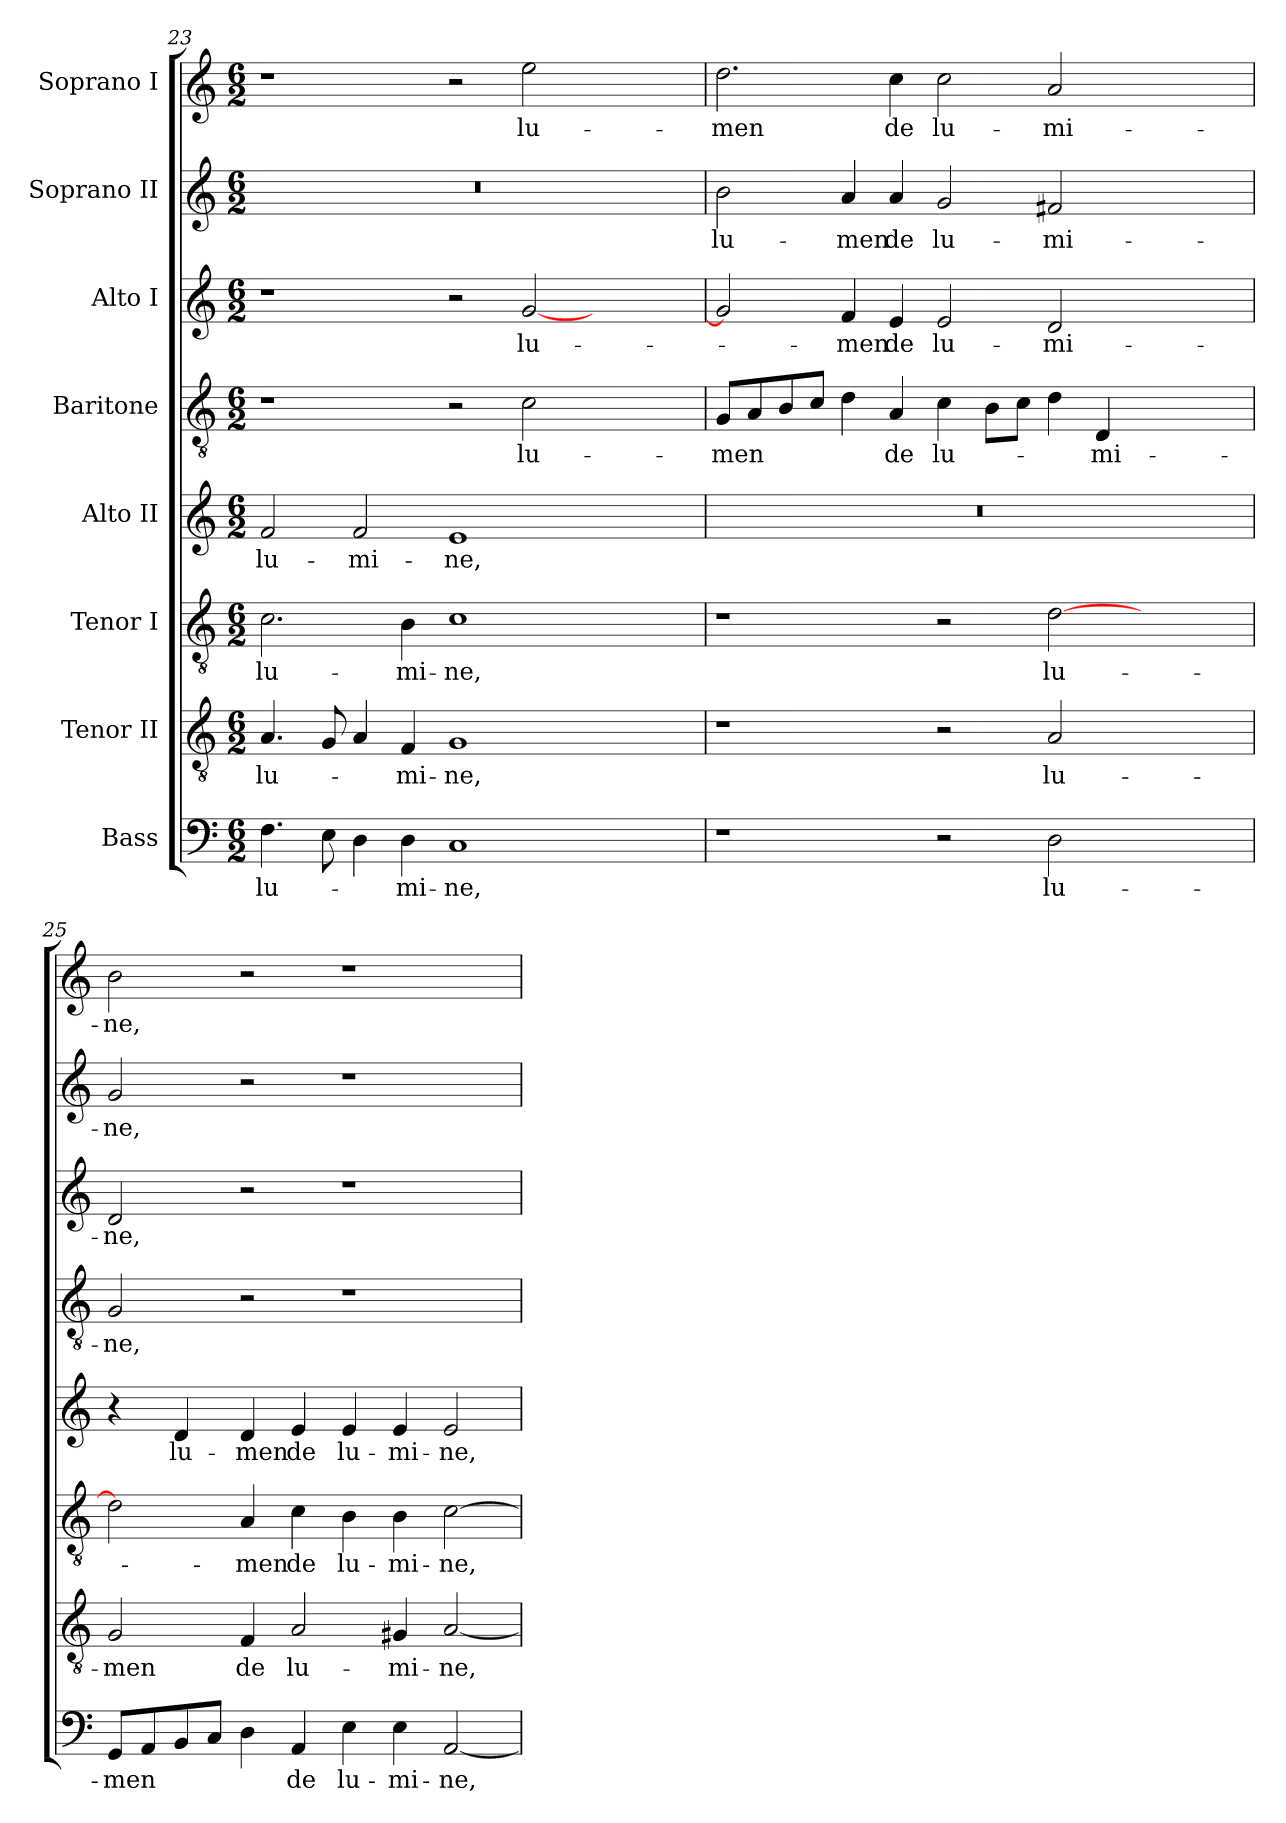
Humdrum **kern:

**kern	**text	**kern	**text	**kern	**text	**kern	**text	**kern	**text	**kern	**text	**kern	**text	**kern	**text
*part8	*part8	*part7	*part7	*part6	*part6	*part5	*part5	*part4	*part4	*part3	*part3	*part2	*part2	*part1	*part1
*staff8	*staff8	*staff7	*staff7	*staff6	*staff6	*staff5	*staff5	*staff4	*staff4	*staff3	*staff3	*staff2	*staff2	*staff1	*staff1
*I"Bass	*	*I"Tenor II	*	*I"Tenor I	*	*I"Alto II	*	*I"Baritone	*	*I"Alto I	*	*I"Soprano II	*	*I"Soprano I	*
*clefF4	*	*clefGv2	*	*clefGv2	*	*clefG2	*	*clefGv2	*	*clefG2	*	*clefG2	*	*clefG2	*
*ITrd7c12	*	*ITrd7c12	*	*ITrd7c12	*	*	*	*ITrd7c12	*	*	*	*	*	*	*
*k[]	*	*k[]	*	*k[]	*	*k[]	*	*k[]	*	*k[]	*	*k[]	*	*k[]	*
*C:	*	*C:	*	*C:	*	*C:	*	*C:	*	*C:	*	*C:	*	*C:	*
*M6/2	*	*M6/2	*	*M6/2	*	*M6/2	*	*M6/2	*	*M6/2	*	*M6/2	*	*M6/2	*
=23	=23	=23	=23	=23	=23	=23	=23	=23	=23	=23	=23	=23	=23	=23	=23
!	!LO:LY:b:color=#000000	!	!	!	!	!	!	!	!	!	!	!	!	!	!
!	!	!	!LO:LY:b:color=#000000	!	!	!	!	!	!	!	!	!	!	!	!
!	!	!	!	!	!LO:LY:b:color=#000000	!	!	!	!	!	!	!	!	!	!
!	!	!	!	!	!	!	!LO:LY:b:color=#000000	!	!	!	!	!LO:N:vis=1	!	!	!
4.FFi\	lu-	4.AAi/	lu-	2.Ci\	lu-	2fi/	lu-	1r	.	1r	.	0.r	.	1r	.
8EEi\	.	8GGi/	.	.	.	.	.	.	.	.	.	.	.	.	.
!	!	!	!	!	!	!	!LO:LY:b:color=#000000	!	!	!	!	!	!	!	!
4DDi\	.	4AAi/	.	.	.	2fi/	-mi-	.	.	.	.	.	.	.	.
!	!LO:LY:b:color=#000000	!	!	!	!	!	!	!	!	!	!	!	!	!	!
!	!	!	!LO:LY:b:color=#000000	!	!	!	!	!	!	!	!	!	!	!	!
!	!	!	!	!	!LO:LY:b:color=#000000	!	!	!	!	!	!	!	!	!	!
4DDi\	-mi-	4FFi/	-mi-	4BBi\	-mi-	.	.	.	.	.	.	.	.	.	.
!	!LO:LY:b:color=#000000	!	!	!	!	!	!	!	!	!	!	!	!	!	!
!	!	!	!LO:LY:b:color=#000000	!	!	!	!	!	!	!	!	!	!	!	!
!	!	!	!	!	!LO:LY:b:color=#000000	!	!	!	!	!	!	!	!	!	!
!	!	!	!	!	!	!	!LO:LY:b:color=#000000	!	!	!	!	!	!	!	!
1CCi	-ne,	1GGi	-ne,	1Ci	-ne,	1ei	-ne,	2r	.	2r	.	.	.	2r	.
!	!	!	!	!	!	!	!	!	!LO:LY:b:color=#000000	!	!	!	!	!	!
!	!	!	!	!	!	!	!	!	!	!	!LO:LY:b:color=#000000	!	!	!	!
!	!	!	!	!	!	!	!	!	!	!	!	!	!	!	!LO:LY:b:color=#000000
.	.	.	.	.	.	.	.	2Ci\	lu-	[<2gi/	lu-	.	.	2eei\	lu-
1ryy	.	1ryy	.	1ryy	.	1ryy	.	1ryy	.	1ryy	.	.	.	1ryy	.
=24	=24	=24	=24	=24	=24	=24	=24	=24	=24	=24	=24	=24	=24	=24	=24
!	!	!	!	!	!	!LO:N:vis=1	!	!	!	!	!	!	!	!	!
!	!	!	!	!	!	!	!	!	!LO:LY:b:color=#000000	!	!	!	!	!	!
!	!	!	!	!	!	!	!	!	!	!	!	!	!LO:LY:b:color=#000000	!	!
!	!	!	!	!	!	!	!	!	!	!	!	!	!	!	!LO:LY:b:color=#000000
1r	.	1r	.	1r	.	0.r	.	8GGi/L	-men	2gi/]	.	2bi\	lu-	2.ddi\	-men
.	.	.	.	.	.	.	.	8AAi/	.	.	.	.	.	.	.
.	.	.	.	.	.	.	.	8BBi/	.	.	.	.	.	.	.
.	.	.	.	.	.	.	.	8Ci/J	.	.	.	.	.	.	.
!	!	!	!	!	!	!	!	!	!	!	!LO:LY:b:color=#000000	!	!	!	!
!	!	!	!	!	!	!	!	!	!	!	!	!	!LO:LY:b:color=#000000	!	!
.	.	.	.	.	.	.	.	4Di\	.	4fi/	-men	4ai/	-men	.	.
!	!	!	!	!	!	!	!	!	!LO:LY:b:color=#000000	!	!	!	!	!	!
!	!	!	!	!	!	!	!	!	!	!	!LO:LY:b:color=#000000	!	!	!	!
!	!	!	!	!	!	!	!	!	!	!	!	!	!LO:LY:b:color=#000000	!	!
!	!	!	!	!	!	!	!	!	!	!	!	!	!	!	!LO:LY:b:color=#000000
.	.	.	.	.	.	.	.	4AAi/	de	4ei/	de	4ai/	de	4cci\	de
!	!	!	!	!	!	!	!	!	!LO:LY:b:color=#000000	!	!	!	!	!	!
!	!	!	!	!	!	!	!	!	!	!	!LO:LY:b:color=#000000	!	!	!	!
!	!	!	!	!	!	!	!	!	!	!	!	!	!LO:LY:b:color=#000000	!	!
!	!	!	!	!	!	!	!	!	!	!	!	!	!	!	!LO:LY:b:color=#000000
2r	.	2r	.	2r	.	.	.	4Ci\	lu-	2ei/	lu-	2gi/	lu-	2cci\	lu-
.	.	.	.	.	.	.	.	8BBi\L	.	.	.	.	.	.	.
.	.	.	.	.	.	.	.	8Ci\J	.	.	.	.	.	.	.
!	!LO:LY:b:color=#000000	!	!	!	!	!	!	!	!	!	!	!	!	!	!
!	!	!	!LO:LY:b:color=#000000	!	!	!	!	!	!	!	!	!	!	!	!
!	!	!	!	!	!LO:LY:b:color=#000000	!	!	!	!	!	!	!	!	!	!
!	!	!	!	!	!	!	!	!	!	!	!LO:LY:b:color=#000000	!	!	!	!
!	!	!	!	!	!	!	!	!	!	!	!	!	!LO:LY:b:color=#000000	!	!
!	!	!	!	!	!	!	!	!	!	!	!	!	!	!	!LO:LY:b:color=#000000
2DDi\	lu-	2AAi/	lu-	[>2Di\	lu-	.	.	4Di\	.	2di/	-mi-	2f#Xi/	-mi-	2ai/	-mi-
!	!	!	!	!	!	!	!	!	!LO:LY:b:color=#000000	!	!	!	!	!	!
.	.	.	.	.	.	.	.	4DDi/	-mi-	.	.	.	.	.	.
1ryy	.	1ryy	.	1ryy	.	.	.	1ryy	.	1ryy	.	1ryy	.	1ryy	.
!!LO:PB:g=z
=25	=25	=25	=25	=25	=25	=25	=25	=25	=25	=25	=25	=25	=25	=25	=25
!	!LO:LY:b:color=#000000	!	!	!	!	!	!	!	!	!	!	!	!	!	!
!	!	!	!LO:LY:b:color=#000000	!	!	!	!	!	!	!	!	!	!	!	!
!	!	!	!	!	!	!	!	!	!LO:LY:b:color=#000000	!	!	!	!	!	!
!	!	!	!	!	!	!	!	!	!	!	!LO:LY:b:color=#000000	!	!	!	!
!	!	!	!	!	!	!	!	!	!	!	!	!	!LO:LY:b:color=#000000	!	!
!	!	!	!	!	!	!	!	!	!	!	!	!	!	!	!LO:LY:b:color=#000000
8GGGi/L	-men	2GGi/	-men	2Di\]	.	4r	.	2GGi/	-ne,	2di/	-ne,	2gi/	-ne,	2bi\	-ne,
8AAAi/	.	.	.	.	.	.	.	.	.	.	.	.	.	.	.
!	!	!	!	!	!	!	!LO:LY:b:color=#000000	!	!	!	!	!	!	!	!
8BBBi/	.	.	.	.	.	4di/	lu-	.	.	.	.	.	.	.	.
8CCi/J	.	.	.	.	.	.	.	.	.	.	.	.	.	.	.
!	!	!	!LO:LY:b:color=#000000	!	!	!	!	!	!	!	!	!	!	!	!
!	!	!	!	!	!LO:LY:b:color=#000000	!	!	!	!	!	!	!	!	!	!
!	!	!	!	!	!	!	!LO:LY:b:color=#000000	!	!	!	!	!	!	!	!
4DDi\	.	4FFi/	de	4AAi/	-men	4di/	-men	2r	.	2r	.	2r	.	2r	.
!	!LO:LY:b:color=#000000	!	!	!	!	!	!	!	!	!	!	!	!	!	!
!	!	!	!LO:LY:b:color=#000000	!	!	!	!	!	!	!	!	!	!	!	!
!	!	!	!	!	!LO:LY:b:color=#000000	!	!	!	!	!	!	!	!	!	!
!	!	!	!	!	!	!	!LO:LY:b:color=#000000	!	!	!	!	!	!	!	!
4AAAi/	de	2AAi/	lu-	4Ci\	de	4ei/	de	.	.	.	.	.	.	.	.
!	!LO:LY:b:color=#000000	!	!	!	!	!	!	!	!	!	!	!	!	!	!
!	!	!	!	!	!LO:LY:b:color=#000000	!	!	!	!	!	!	!	!	!	!
!	!	!	!	!	!	!	!LO:LY:b:color=#000000	!	!	!	!	!	!	!	!
4EEi\	lu-	.	.	4BBi\	lu-	4ei/	lu-	1r	.	1r	.	1r	.	1r	.
!	!LO:LY:b:color=#000000	!	!	!	!	!	!	!	!	!	!	!	!	!	!
!	!	!	!LO:LY:b:color=#000000	!	!	!	!	!	!	!	!	!	!	!	!
!	!	!	!	!	!LO:LY:b:color=#000000	!	!	!	!	!	!	!	!	!	!
!	!	!	!	!	!	!	!LO:LY:b:color=#000000	!	!	!	!	!	!	!	!
4EEi\	-mi-	4GG#Xi/	-mi-	4BBi\	-mi-	4ei/	-mi-	.	.	.	.	.	.	.	.
!	!LO:LY:b:color=#000000	!	!	!	!	!	!	!	!	!	!	!	!	!	!
!	!	!	!LO:LY:b:color=#000000	!	!	!	!	!	!	!	!	!	!	!	!
!	!	!	!	!	!LO:LY:b:color=#000000	!	!	!	!	!	!	!	!	!	!
!	!	!	!	!	!	!	!LO:LY:b:color=#000000	!	!	!	!	!	!	!	!
[<2AAAi/	-ne,	[<2AAi/	-ne,	[>2Ci\	-ne,	2ei/	-ne,	.	.	.	.	.	.	.	.
=	=	=	=	=	=	=	=	=	=	=	=	=	=	=	=
*-	*-	*-	*-	*-	*-	*-	*-	*-	*-	*-	*-	*-	*-	*-	*-
